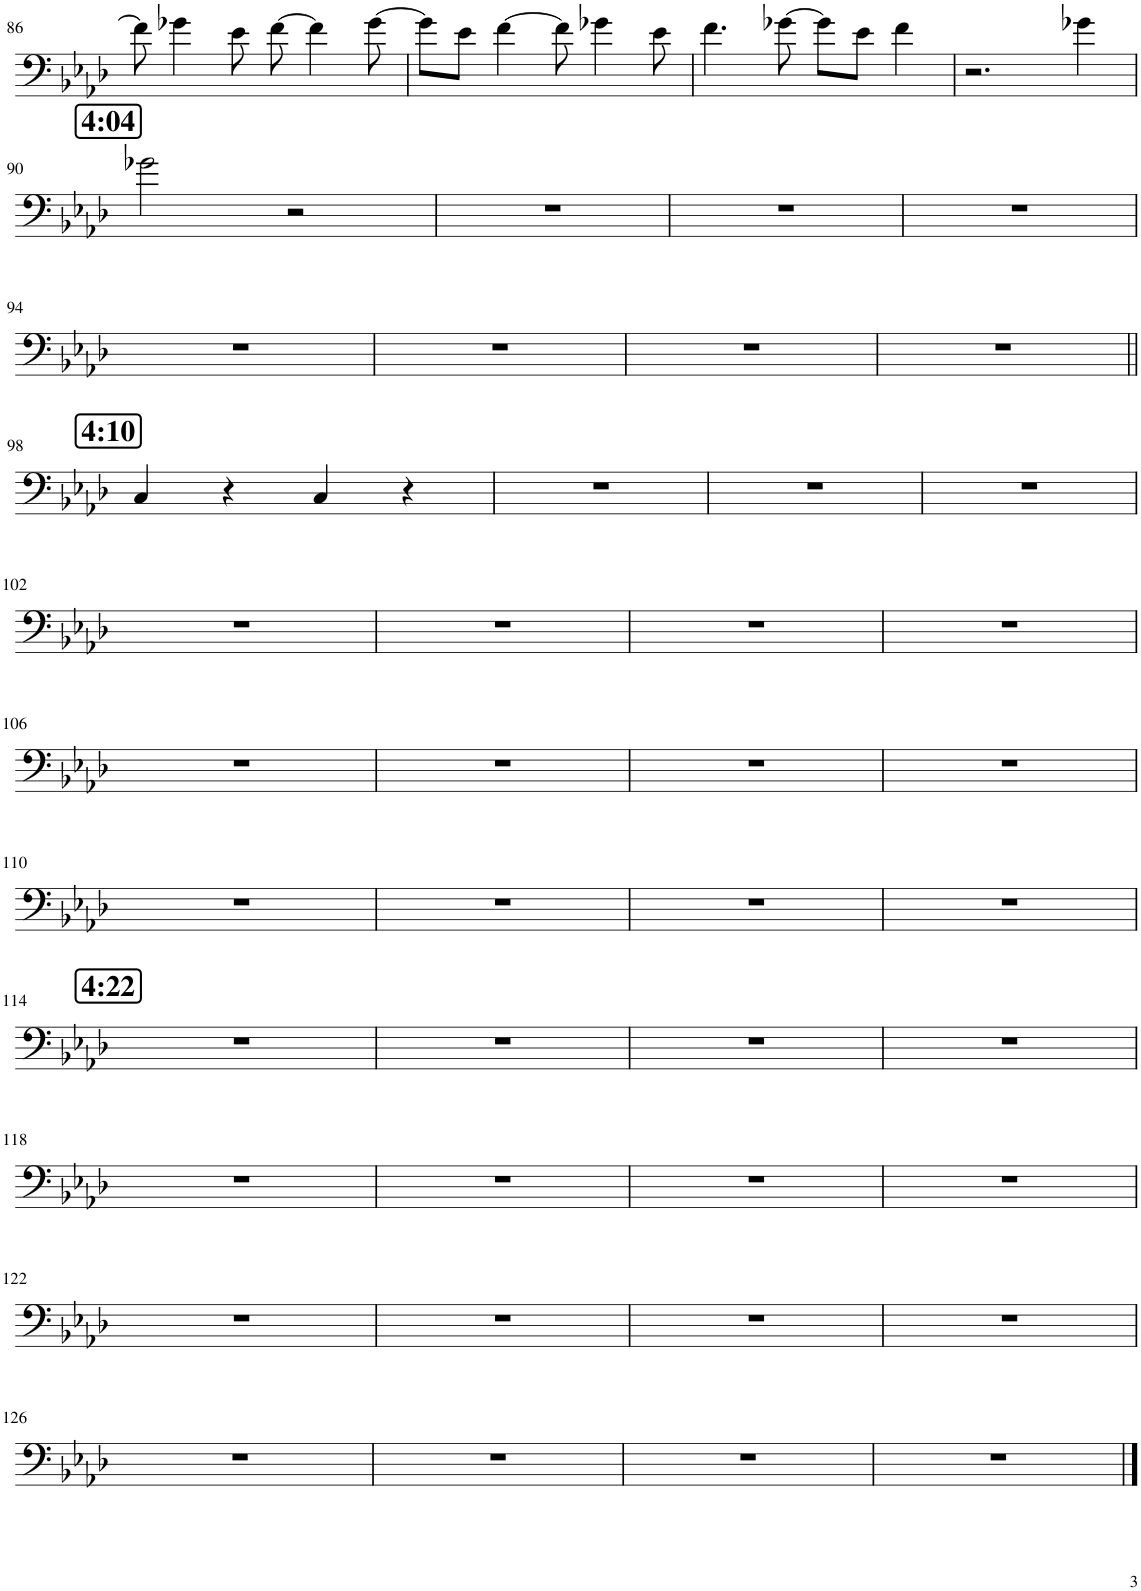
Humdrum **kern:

**kern
*part1
*staff1
*I"Baritone Saxophone
*I'Bar. Sax.
!!LO:PB:g=z
*clefF4
*ITrd12c21
*k[b-e-a-d-]
*M2/2
=86
8f\]
4g-X\
8e-\
[8f\
4f\]
[8g-\
=87
8g-\L]
8e-\J
[4f\
8f\]
4g-X\
8e-\
=88
4.f\
[8g-X\
8g-\L]
8e-\J
4f\
=89
2.r
4g-X\
!!LO:LB:g=z
!!LO:REH:place=s1:a:B:cj:fs=14:t=4&colon;04
=90
2g-X\
2r
=91
1r
=92
1r
=93
1r
!!LO:LB:g=z
=94
1r
=95
1r
=96
1r
=97
1r
!!LO:LB:g=z
!!LO:REH:place=s1:a:B:cj:fs=14:t=4&colon;10
=98||
4C/
4r
4C/
4r
=99
1r
=100
1r
=101
1r
!!LO:LB:g=z
=102
1r
=103
1r
=104
1r
=105
1r
!!LO:LB:g=z
=106
1r
=107
1r
=108
1r
=109
1r
!!LO:LB:g=z
=110
1r
=111
1r
=112
1r
=113
1r
!!LO:LB:g=z
!!LO:REH:place=s1:a:B:cj:fs=14:t=4&colon;22
=114
1r
=115
1r
=116
1r
=117
1r
!!LO:LB:g=z
=118
1r
=119
1r
=120
1r
=121
1r
!!LO:LB:g=z
=122
1r
=123
1r
=124
1r
=125
1r
!!LO:LB:g=z
=126
1r
=127
1r
=128
1r
=129
1r
==
*-
